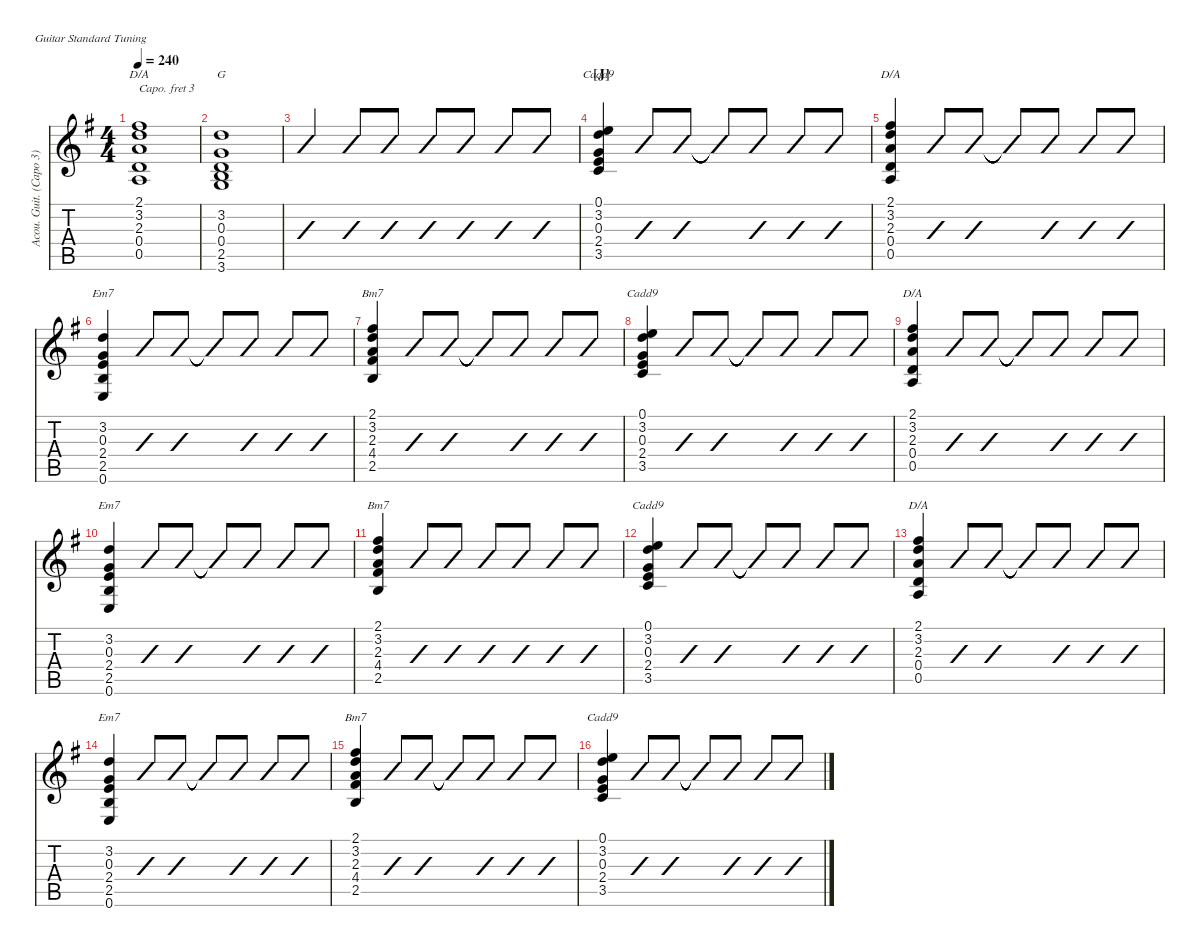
\defaultSystemsLayout 4
\hideDynamics
\bracketExtendMode nobrackets
\otherSystemsTrackNameOrientation horizontal
\track ("Acou. Guit. (Capo 3)" "Acou. Guit. (Capo 3)") {defaultSystemsLayout 4 instrument acousticguitarsteel}
\staff {score tabs}
\capo 3
\tuning (E4 B3 G3 D3 A2 E2)
\displaytranspose 9
\chord ("Cadd9" 0 3 0 2 3 x) {showdiagram false showfingering false}
\chord ("D/A" 2 3 2 0 0 x) {showdiagram false showfingering false barre 2}
\chord ("Bm7" 2 3 2 4 2 x) {showdiagram false showfingering false barre (2 2)}
\chord ("Em7" x 3 0 2 2 0) {showdiagram false showfingering false}
\chord ("G" x 3 0 0 2 3) {showdiagram false showfingering false}
\ts (4 4)
\tempo 240
\clef g2
\scale
0.94804
\ks g
(3.2{acc forcenatural} 2.1{acc #} 2.3{acc forcenatural} 0.4{acc forcenatural} 0.5{acc forcenatural}).1{ch "D/A" dy f beam Up} |
\scale
0.948039 (3.2{acc forcenatural} 0.3{acc forcenatural} 0.4{acc forcenatural} 2.5{acc forcenatural} 3.6{acc forcenatural}).1{ch "G" beam Up} |
\scale
0.947729 (3.2{acc forcenatural} 0.3{acc forcenatural} 0.4{acc forcenatural} 2.5{acc forcenatural} 3.6{acc forcenatural}).4{slashed beam Up} (3.2{acc forcenatural} 0.3{acc forcenatural} 0.4{acc forcenatural} 2.5{acc forcenatural} 3.6{acc forcenatural}).8{slashed beam Up} (3.2{acc forcenatural} 0.3{acc forcenatural} 0.4{acc forcenatural} 2.5{acc forcenatural} 3.6{acc forcenatural}).8{slashed beam Up} (3.2{acc forcenatural} 0.3{acc forcenatural} 0.4{acc forcenatural} 2.5{acc forcenatural} 3.6{acc forcenatural}).8{slashed beam Up} (3.2{acc forcenatural} 0.3{acc forcenatural} 0.4{acc forcenatural} 2.5{acc forcenatural} 3.6{acc forcenatural}).8{slashed beam Up} (3.2{acc forcenatural} 0.3{acc forcenatural} 0.4{acc forcenatural} 2.5{acc forcenatural} 3.6{acc forcenatural}).8{slashed beam Up} (3.2{acc forcenatural} 0.3{acc forcenatural} 0.4{acc forcenatural} 2.5{acc forcenatural} 3.6{acc forcenatural}).8{slashed beam Up} |
\section ("J" "")
(3.2{acc forcenatural} 0.3{acc forcenatural} 2.4{acc forcenatural} 3.5{acc forcenatural} 0.1{acc forcenatural}).4{ch "Cadd9" beam Up} (3.2{acc forcenatural} 0.3{acc forcenatural} 2.4{acc forcenatural} 3.5{acc forcenatural} 0.1{acc forcenatural}).8{slashed beam Up} (3.2{acc forcenatural} 0.3{acc forcenatural} 2.4{acc forcenatural} 3.5{acc forcenatural} 0.1{acc forcenatural}).8{slashed beam Up} (3.2{t acc forcenatural} 0.3{t acc forcenatural} 2.4{t acc forcenatural} 3.5{t acc forcenatural} 0.1{t acc forcenatural}).8{slashed beam Up} (3.2{acc forcenatural} 0.3{acc forcenatural} 2.4{acc forcenatural} 3.5{acc forcenatural} 0.1{acc forcenatural}).8{slashed beam Up} (3.2{acc forcenatural} 0.3{acc forcenatural} 2.4{acc forcenatural} 3.5{acc forcenatural} 0.1{acc forcenatural}).8{slashed beam Up} (3.2{acc forcenatural} 0.3{acc forcenatural} 2.4{acc forcenatural} 3.5{acc forcenatural} 0.1{acc forcenatural}).8{slashed beam Up} |
(3.2{acc forcenatural} 2.1{acc #} 2.3{acc forcenatural} 0.4{acc forcenatural} 0.5{acc forcenatural}).4{ch "D/A" beam Up} (3.2{acc forcenatural} 2.1{acc #} 2.3{acc forcenatural} 0.4{acc forcenatural} 0.5{acc forcenatural}).8{slashed beam Up} (3.2{acc forcenatural} 2.1{acc #} 2.3{acc forcenatural} 0.4{acc forcenatural} 0.5{acc forcenatural}).8{slashed beam Up} (3.2{t acc forcenatural} 2.1{t acc #} 2.3{t acc forcenatural} 0.4{t acc forcenatural} 0.5{t acc forcenatural}).8{slashed beam Up} (3.2{acc forcenatural} 2.1{acc #} 2.3{acc forcenatural} 0.4{acc forcenatural} 0.5{acc forcenatural}).8{slashed beam Up} (3.2{acc forcenatural} 2.1{acc #} 2.3{acc forcenatural} 0.4{acc forcenatural} 0.5{acc forcenatural}).8{slashed beam Up} (3.2{acc forcenatural} 2.1{acc #} 2.3{acc forcenatural} 0.4{acc forcenatural} 0.5{acc forcenatural}).8{slashed beam Up} |
(3.2{acc forcenatural} 2.4{acc forcenatural} 2.5{acc forcenatural} 0.6{acc forcenatural} 0.3{acc forcenatural}).4{ch "Em7" beam Up} (3.2{acc forcenatural} 15.6{acc forcenatural} 2.4{acc forcenatural} 2.5{acc forcenatural} 0.6{acc forcenatural}).8{slashed beam Up} (3.2{acc forcenatural} 15.6{acc forcenatural} 2.4{acc forcenatural} 2.5{acc forcenatural} 0.6{acc forcenatural}).8{slashed beam Up} (3.2{t acc forcenatural} 0.6{t acc forcenatural} 2.4{t acc forcenatural} 2.5{t acc forcenatural} 0.6{t acc forcenatural}).8{slashed beam Up} (3.2{acc forcenatural} 15.6{acc forcenatural} 2.4{acc forcenatural} 2.5{acc forcenatural} 0.6{acc forcenatural}).8{slashed beam Up} (3.2{acc forcenatural} 15.6{acc forcenatural} 2.4{acc forcenatural} 2.5{acc forcenatural} 0.6{acc forcenatural}).8{slashed beam Up} (3.2{acc forcenatural} 15.6{acc forcenatural} 2.4{acc forcenatural} 2.5{acc forcenatural} 0.6{acc forcenatural}).8{slashed beam Up} |
(2.1{acc #} 3.2{acc forcenatural} 2.3{acc forcenatural} 4.4{acc #} 2.5{acc forcenatural}).4{ch "Bm7" beam Up} (2.1{acc #} 3.2{acc forcenatural} 2.3{acc forcenatural} 4.4{acc #} 2.5{acc forcenatural}).8{slashed beam Up} (2.1{acc #} 3.2{acc forcenatural} 2.3{acc forcenatural} 4.4{acc #} 2.5{acc forcenatural}).8{slashed beam Up} (2.1{t acc #} 3.2{t acc forcenatural} 2.3{t acc forcenatural} 4.4{t acc #} 2.5{t acc forcenatural}).8{slashed beam Up} (2.1{acc #} 3.2{acc forcenatural} 2.3{acc forcenatural} 4.4{acc #} 2.5{acc forcenatural}).8{slashed beam Up} (2.1{acc #} 3.2{acc forcenatural} 2.3{acc forcenatural} 4.4{acc #} 2.5{acc forcenatural}).8{slashed beam Up} (2.1{acc #} 3.2{acc forcenatural} 2.3{acc forcenatural} 4.4{acc #} 2.5{acc forcenatural}).8{slashed beam Up} |
(3.2{acc forcenatural} 0.3{acc forcenatural} 2.4{acc forcenatural} 3.5{acc forcenatural} 0.1{acc forcenatural}).4{ch "Cadd9" beam Up} (3.2{acc forcenatural} 0.3{acc forcenatural} 2.4{acc forcenatural} 3.5{acc forcenatural} 0.1{acc forcenatural}).8{slashed beam Up} (3.2{acc forcenatural} 0.3{acc forcenatural} 2.4{acc forcenatural} 3.5{acc forcenatural} 0.1{acc forcenatural}).8{slashed beam Up} (3.2{t acc forcenatural} 0.3{t acc forcenatural} 2.4{t acc forcenatural} 3.5{t acc forcenatural} 0.1{t acc forcenatural}).8{slashed beam Up} (3.2{acc forcenatural} 0.3{acc forcenatural} 2.4{acc forcenatural} 3.5{acc forcenatural} 0.1{acc forcenatural}).8{slashed beam Up} (3.2{acc forcenatural} 0.3{acc forcenatural} 2.4{acc forcenatural} 3.5{acc forcenatural} 0.1{acc forcenatural}).8{slashed beam Up} (3.2{acc forcenatural} 0.3{acc forcenatural} 2.4{acc forcenatural} 3.5{acc forcenatural} 0.1{acc forcenatural}).8{slashed beam Up} |
(3.2{acc forcenatural} 2.1{acc #} 2.3{acc forcenatural} 0.4{acc forcenatural} 0.5{acc forcenatural}).4{ch "D/A" beam Up} (3.2{acc forcenatural} 2.1{acc #} 2.3{acc forcenatural} 0.4{acc forcenatural} 0.5{acc forcenatural}).8{slashed beam Up} (3.2{acc forcenatural} 2.1{acc #} 2.3{acc forcenatural} 0.4{acc forcenatural} 0.5{acc forcenatural}).8{slashed beam Up} (3.2{t acc forcenatural} 2.1{t acc #} 2.3{t acc forcenatural} 0.4{t acc forcenatural} 0.5{t acc forcenatural}).8{slashed beam Up} (3.2{acc forcenatural} 2.1{acc #} 2.3{acc forcenatural} 0.4{acc forcenatural} 0.5{acc forcenatural}).8{slashed beam Up} (3.2{acc forcenatural} 2.1{acc #} 2.3{acc forcenatural} 0.4{acc forcenatural} 0.5{acc forcenatural}).8{slashed beam Up} (3.2{acc forcenatural} 2.1{acc #} 2.3{acc forcenatural} 0.4{acc forcenatural} 0.5{acc forcenatural}).8{slashed beam Up} |
(3.2{acc forcenatural} 2.4{acc forcenatural} 2.5{acc forcenatural} 0.6{acc forcenatural} 0.3{acc forcenatural}).4{ch "Em7" beam Up} (3.2{acc forcenatural} 15.6{acc forcenatural} 2.4{acc forcenatural} 2.5{acc forcenatural} 0.6{acc forcenatural}).8{slashed beam Up} (3.2{acc forcenatural} 15.6{acc forcenatural} 2.4{acc forcenatural} 2.5{acc forcenatural} 0.6{acc forcenatural}).8{slashed beam Up} (3.2{t acc forcenatural} 0.6{t acc forcenatural} 2.4{t acc forcenatural} 2.5{t acc forcenatural} 0.6{t acc forcenatural}).8{slashed beam Up} (3.2{acc forcenatural} 15.6{acc forcenatural} 2.4{acc forcenatural} 2.5{acc forcenatural} 0.6{acc forcenatural}).8{slashed beam Up} (3.2{acc forcenatural} 15.6{acc forcenatural} 2.4{acc forcenatural} 2.5{acc forcenatural} 0.6{acc forcenatural}).8{slashed beam Up} (3.2{acc forcenatural} 15.6{acc forcenatural} 2.4{acc forcenatural} 2.5{acc forcenatural} 0.6{acc forcenatural}).8{slashed beam Up} |
(2.1{acc #} 3.2{acc forcenatural} 2.3{acc forcenatural} 4.4{acc #} 2.5{acc forcenatural}).4{ch "Bm7" beam Up} (2.1{acc #} 3.2{acc forcenatural} 2.3{acc forcenatural} 4.4{acc #} 2.5{acc forcenatural}).8{slashed beam Up} (2.1{acc #} 3.2{acc forcenatural} 2.3{acc forcenatural} 4.4{acc #} 2.5{acc forcenatural}).8{slashed beam Up} (2.1{acc #} 3.2{acc forcenatural} 2.3{acc forcenatural} 4.4{acc #} 2.5{acc forcenatural}).8{slashed beam Up} (2.1{acc #} 3.2{acc forcenatural} 2.3{acc forcenatural} 4.4{acc #} 2.5{acc forcenatural}).8{slashed beam Up} (2.1{acc #} 3.2{acc forcenatural} 2.3{acc forcenatural} 4.4{acc #} 2.5{acc forcenatural}).8{slashed beam Up} (2.1{acc #} 3.2{acc forcenatural} 2.3{acc forcenatural} 4.4{acc #} 2.5{acc forcenatural}).8{slashed beam Up} |
(3.2{acc forcenatural} 0.3{acc forcenatural} 2.4{acc forcenatural} 3.5{acc forcenatural} 0.1{acc forcenatural}).4{ch "Cadd9" beam Up} (3.2{acc forcenatural} 0.3{acc forcenatural} 2.4{acc forcenatural} 3.5{acc forcenatural} 0.1{acc forcenatural}).8{slashed beam Up} (3.2{acc forcenatural} 0.3{acc forcenatural} 2.4{acc forcenatural} 3.5{acc forcenatural} 0.1{acc forcenatural}).8{slashed beam Up} (3.2{t acc forcenatural} 0.3{t acc forcenatural} 2.4{t acc forcenatural} 3.5{t acc forcenatural} 0.1{t acc forcenatural}).8{slashed beam Up} (3.2{acc forcenatural} 0.3{acc forcenatural} 2.4{acc forcenatural} 3.5{acc forcenatural} 0.1{acc forcenatural}).8{slashed beam Up} (3.2{acc forcenatural} 0.3{acc forcenatural} 2.4{acc forcenatural} 3.5{acc forcenatural} 0.1{acc forcenatural}).8{slashed beam Up} (3.2{acc forcenatural} 0.3{acc forcenatural} 2.4{acc forcenatural} 3.5{acc forcenatural} 0.1{acc forcenatural}).8{slashed beam Up} |
(3.2{acc forcenatural} 2.1{acc #} 2.3{acc forcenatural} 0.4{acc forcenatural} 0.5{acc forcenatural}).4{ch "D/A" beam Up} (3.2{acc forcenatural} 2.1{acc #} 2.3{acc forcenatural} 0.4{acc forcenatural} 0.5{acc forcenatural}).8{slashed beam Up} (3.2{acc forcenatural} 2.1{acc #} 2.3{acc forcenatural} 0.4{acc forcenatural} 0.5{acc forcenatural}).8{slashed beam Up} (3.2{t acc forcenatural} 2.1{t acc #} 2.3{t acc forcenatural} 0.4{t acc forcenatural} 0.5{t acc forcenatural}).8{slashed beam Up} (3.2{acc forcenatural} 2.1{acc #} 2.3{acc forcenatural} 0.4{acc forcenatural} 0.5{acc forcenatural}).8{slashed beam Up} (3.2{acc forcenatural} 2.1{acc #} 2.3{acc forcenatural} 0.4{acc forcenatural} 0.5{acc forcenatural}).8{slashed beam Up} (3.2{acc forcenatural} 2.1{acc #} 2.3{acc forcenatural} 0.4{acc forcenatural} 0.5{acc forcenatural}).8{slashed beam Up} |
(3.2{acc forcenatural} 2.4{acc forcenatural} 2.5{acc forcenatural} 0.6{acc forcenatural} 0.3{acc forcenatural}).4{ch "Em7" beam Up} (3.2{acc forcenatural} 15.6{acc forcenatural} 2.4{acc forcenatural} 2.5{acc forcenatural} 0.6{acc forcenatural}).8{slashed beam Up} (3.2{acc forcenatural} 15.6{acc forcenatural} 2.4{acc forcenatural} 2.5{acc forcenatural} 0.6{acc forcenatural}).8{slashed beam Up} (3.2{t acc forcenatural} 0.6{t acc forcenatural} 2.4{t acc forcenatural} 2.5{t acc forcenatural} 0.6{t acc forcenatural}).8{slashed beam Up} (3.2{acc forcenatural} 15.6{acc forcenatural} 2.4{acc forcenatural} 2.5{acc forcenatural} 0.6{acc forcenatural}).8{slashed beam Up} (3.2{acc forcenatural} 15.6{acc forcenatural} 2.4{acc forcenatural} 2.5{acc forcenatural} 0.6{acc forcenatural}).8{slashed beam Up} (3.2{acc forcenatural} 15.6{acc forcenatural} 2.4{acc forcenatural} 2.5{acc forcenatural} 0.6{acc forcenatural}).8{slashed beam Up} |
(2.1{acc #} 3.2{acc forcenatural} 2.3{acc forcenatural} 4.4{acc #} 2.5{acc forcenatural}).4{ch "Bm7" beam Up} (2.1{acc #} 3.2{acc forcenatural} 2.3{acc forcenatural} 4.4{acc #} 2.5{acc forcenatural}).8{slashed beam Up} (2.1{acc #} 3.2{acc forcenatural} 2.3{acc forcenatural} 4.4{acc #} 2.5{acc forcenatural}).8{slashed beam Up} (2.1{t acc #} 3.2{t acc forcenatural} 2.3{t acc forcenatural} 4.4{t acc #} 2.5{t acc forcenatural}).8{slashed beam Up} (2.1{acc #} 3.2{acc forcenatural} 2.3{acc forcenatural} 4.4{acc #} 2.5{acc forcenatural}).8{slashed beam Up} (2.1{acc #} 3.2{acc forcenatural} 2.3{acc forcenatural} 4.4{acc #} 2.5{acc forcenatural}).8{slashed beam Up} (2.1{acc #} 3.2{acc forcenatural} 2.3{acc forcenatural} 4.4{acc #} 2.5{acc forcenatural}).8{slashed beam Up} |
(3.2{acc forcenatural} 0.3{acc forcenatural} 2.4{acc forcenatural} 3.5{acc forcenatural} 0.1{acc forcenatural}).4{ch "Cadd9" beam Up} (3.2{acc forcenatural} 0.3{acc forcenatural} 2.4{acc forcenatural} 3.5{acc forcenatural} 0.1{acc forcenatural}).8{slashed beam Up} (3.2{acc forcenatural} 0.3{acc forcenatural} 2.4{acc forcenatural} 3.5{acc forcenatural} 0.1{acc forcenatural}).8{slashed beam Up} (3.2{t acc forcenatural} 0.3{t acc forcenatural} 2.4{t acc forcenatural} 3.5{t acc forcenatural} 0.1{t acc forcenatural}).8{slashed beam Up} (3.2{acc forcenatural} 0.3{acc forcenatural} 2.4{acc forcenatural} 3.5{acc forcenatural} 0.1{acc forcenatural}).8{slashed beam Up} (3.2{acc forcenatural} 0.3{acc forcenatural} 2.4{acc forcenatural} 3.5{acc forcenatural} 0.1{acc forcenatural}).8{slashed beam Up} (3.2{acc forcenatural} 0.3{acc forcenatural} 2.4{acc forcenatural} 3.5{acc forcenatural} 0.1{acc forcenatural}).8{slashed beam Up}
